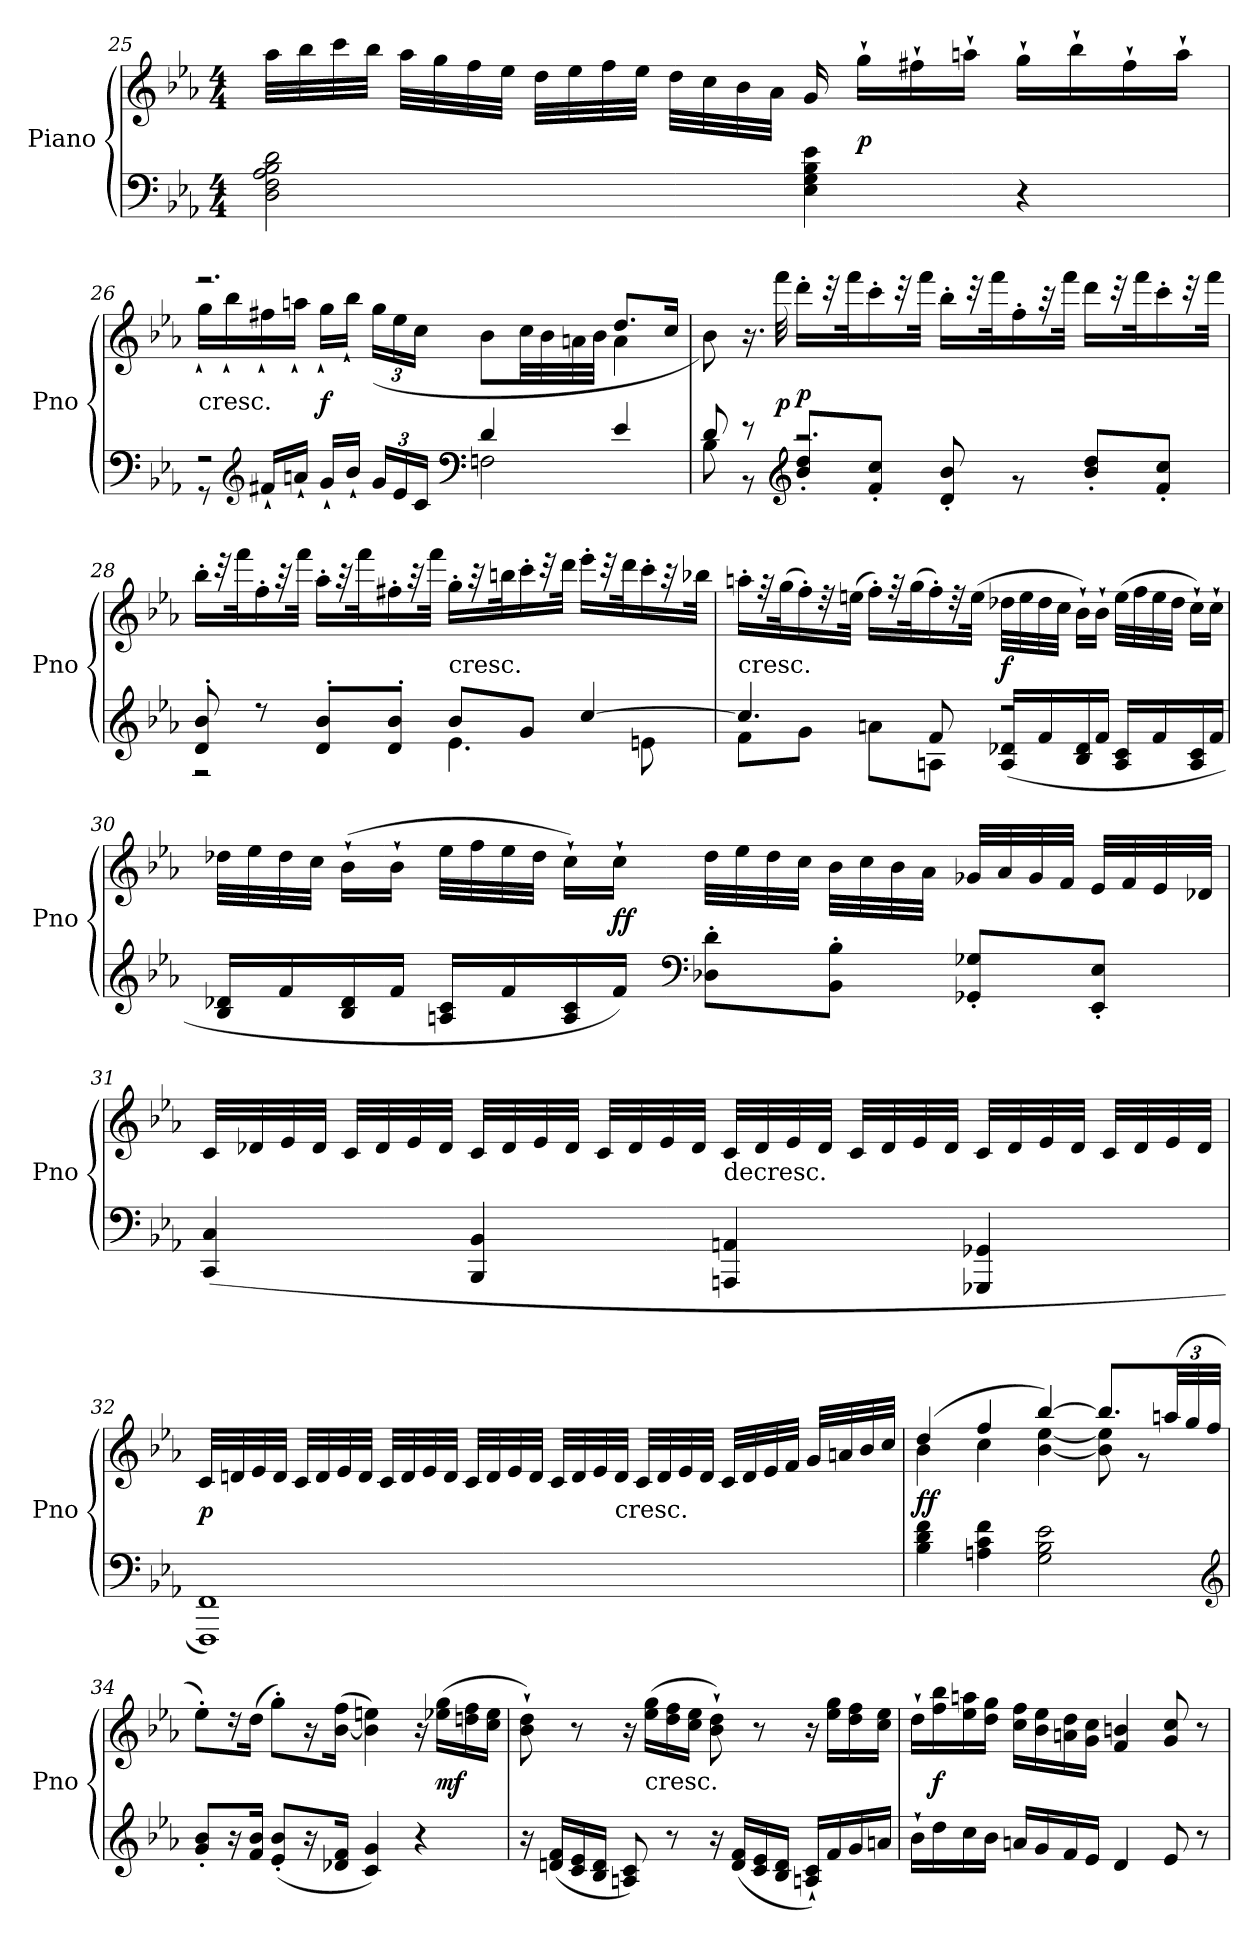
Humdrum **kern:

**kern	**kern	**dynam
*part1	*part1	*part1
*staff2	*staff1	*staff1/2
*I"Piano	*	*
*I'Pno	*	*
*clefF4	*clefG2	*
*k[b-e-a-]	*k[b-e-a-]	*
*E-:	*E-:	*
*M4/4	*M4/4	*
=25	=25	=25
2D\ 2F\ 2A-\ 2B-\ 2d\	32aa-\LLL	.
.	32bb-\	.
.	32ccc\	.
.	32bb-\JJJ	.
.	32aa-\LLL	.
.	32gg\	.
.	32ff\	.
.	32ee-\JJJ	.
.	32dd\LLL	.
.	32ee-\	.
.	32ff\	.
.	32ee-\JJJ	.
.	32dd\LLL	.
.	32cc\	.
.	32b-\	.
.	32a-\JJJ	.
4E-\ 4G\ 4B-\ 4e-\	16g/	.
.	16gg`\LL	p
.	16ff#X`\	.
.	16aan`\JJ	.
4r	16gg`\LL	.
.	16bb-`\	.
.	16ff#`\	.
.	16aa`\JJ	.
=26	=26	=26
*^	*^	*
!	!	!LO:TX:c:t=cresc.	!	!
2r	8r	2.r	16gg`\LL	.
.	.	.	16bb-`\	.
*clefG2	*	*	*	*
.	16f#X`/LL	.	16ff#X`\	.
.	16an`/JJ	.	16aan`\JJ	.
.	16g`/LL	.	16gg`\LL	f
.	16b-`/JJ	.	16bb-`\JJ	.
.	24g/LL	.	(24gg\LL	.
.	24e-/	.	24ee-\	.
.	24c/JJ	.	24cc\JJ	.
*clefF4	*	*	*	*
2Fn\	4d/	.	8b-\L	.
.	.	.	32cc\LL	.
.	.	.	32b-\	.
.	.	.	32an\	.
.	.	.	32b-\JJJ	.
.	4e-/	8.dd/L	4a\	.
.	.	16cc/Jk	.	.
*	*	*v	*v	*
=27	=27	=27	=27
8d/	8B-\	8b-\)	.
8r	8r	16.r	.
.	.	32fff\	p
*clefG2	*	*	*
2.r	8b-'/ 8dd'/L	16ddd'\LL	p
.	.	32r	.
.	.	32fff\K	.
.	8f'/ 8cc'/J	16ccc'\	.
.	.	32r	.
.	.	32fff\JJk	.
.	8d'/ 8b-'/	16bb-'\LL	.
.	.	32r	.
.	.	32fff\K	.
.	8r	16ff'\	.
.	.	32r	.
.	.	32fff\JJk	.
.	8b-'/ 8dd'/L	16ddd\LL	.
.	.	32r	.
.	.	32fff\K	.
.	8f'/ 8cc'/J	16ccc'\	.
.	.	32r	.
.	.	32fff\JJk	.
=28	=28	=28	=28
8d'/ 8b-'/	2r	16bb-'\LL	.
.	.	32r	.
.	.	32fff\K	.
8r	.	16ff'\	.
.	.	32r	.
.	.	32fff\JJk	.
8d'/ 8b-'/L	.	16aa-'\LL	.
.	.	32r	.
.	.	32fff\K	.
8d'/ 8b-'/J	.	16ff#X'\	.
.	.	32r	.
.	.	32fff\JJk	.
!	!	!LO:TX:c:t=cresc.	!
8b-/L	4.e-\	16gg'\LL	.
.	.	32r	.
.	.	32bbn\K	.
8g/J	.	16ccc'\	.
.	.	32r	.
.	.	32ddd\JJk	.
[4cc/	.	16eee-'\LL	.
.	.	32r	.
.	.	32ddd\K	.
.	8en\	16ccc'\	.
.	.	32r	.
.	.	32bb-X\JJk	.
=29	=29	=29	=29
!	!	!LO:TX:c:t=cresc.	!
8f\L	4.cc/]	16aan'\LL	.
.	.	32r	.
.	.	(32gg\K	.
8g\J	.	16ff'\)	.
.	.	32r	.
.	.	(32een\JJk	.
8an\L	.	16ff'\LL)	.
.	.	32r	.
.	.	(32gg\K	.
8An\J	8f/	16ff'\)	.
.	.	32r	.
.	.	(32ee\JJk	.
2r	(16A/ 16d-X/LL	32dd-X\LLL	f
.	.	32ee\	.
.	16f/	32dd-\	.
.	.	32cc\JJJ	.
.	16B-/ 16d-/	16b-`\LL)	.
.	16f/JJ	16b-`\JJ	.
.	16A/ 16c/LL	(32ee\LLL	.
.	.	32ff\	.
.	16f/	32ee\	.
.	.	32dd-\JJJ	.
.	16A/ 16c/	16cc`\LL)	.
.	16f/JJ	16cc`\JJ	.
*v	*v	*	*
=30	=30	=30
16B-/ 16d-X/LL	32dd-X\LLL	.
.	32ee-\	.
16f/	32dd-\	.
.	32cc\JJJ	.
16B-/ 16d-/	(16b-`\LL	.
16f/JJ	16b-`\JJ	.
16An/ 16c/LL	32ee-\LLL	.
.	32ff\	.
16f/	32ee-\	.
.	32dd-\JJJ	.
16A/ 16c/	16cc`\LL)	.
16f/JJ)	16cc`\JJ	ff
*clefF4	*	*
8D-X'\ 8d-'\L	32dd-\LLL	.
.	32ee-\	.
.	32dd-\	.
.	32cc\JJJ	.
8BB-'\ 8B-'\J	32b-\LLL	.
.	32cc\	.
.	32b-\	.
.	32a-\JJJ	.
8GG-X'/ 8G-X'/L	32g-X/LLL	.
.	32a-/	.
.	32g-/	.
.	32f/JJJ	.
8EE-'/ 8E-'/J	32e-/LLL	.
.	32f/	.
.	32e-/	.
.	32d-X/JJJ	.
=31	=31	=31
(4CC/ 4C/	32c/LLL	.
.	32d-X/	.
.	32e-/	.
.	32d-/JJJ	.
.	32c/LLL	.
.	32d-/	.
.	32e-/	.
.	32d-/JJJ	.
4BBB-/ 4BB-/	32c/LLL	.
.	32d-/	.
.	32e-/	.
.	32d-/JJJ	.
.	32c/LLL	.
.	32d-/	.
.	32e-/	.
.	32d-/JJJ	.
!	!LO:TX:c:t=decresc.	!
4AAAn/ 4AAn/	32c/LLL	.
.	32d-/	.
.	32e-/	.
.	32d-/JJJ	.
.	32c/LLL	.
.	32d-/	.
.	32e-/	.
.	32d-/JJJ	.
4GGG-X/ 4GG-X/	32c/LLL	.
.	32d-/	.
.	32e-/	.
.	32d-/JJJ	.
.	32c/LLL	.
.	32d-/	.
.	32e-/	.
.	32d-/JJJ	.
=32	=32	=32
1FFF 1FF)	32c/LLL	p
.	32dn/	.
.	32e-/	.
.	32d/JJJ	.
.	32c/LLL	.
.	32d/	.
.	32e-/	.
.	32d/JJJ	.
.	32c/LLL	.
.	32d/	.
.	32e-/	.
.	32d/JJJ	.
.	32c/LLL	.
.	32d/	.
.	32e-/	.
.	32d/JJJ	.
.	32c/LLL	.
.	32d/	.
.	32e-/	.
!	!LO:TX:c:t=cresc.	!
.	32d/JJJ	.
.	32c/LLL	.
.	32d/	.
.	32e-/	.
.	32d/JJJ	.
.	32c/LLL	.
.	32d/	.
.	32e-/	.
.	32f/JJJ	.
.	32g/LLL	.
.	32an/	.
.	32b-/	.
.	32cc/JJJ	.
=33	=33	=33
*	*^	*
4B-\ 4d\ 4f\	(4dd/	4b-\	ff
4An\ 4c\ 4f\	4ff/	4cc\	.
2G\ 2B-\ 2e-\	[4bb-/)	[4b-\ [4ee-\	.
.	8.bb-/L]	8b-]\ 8ee-]\	.
.	.	8r	.
.	(48aan/LL	.	.
.	48gg/	.	.
.	48ff/JJJ	.	.
*	*v	*v	*
*clefG2	*	*
=34	=34	=34
8g'/ 8b-'/L	8ee-'\L)	.
16r	16r	.
16f/ 16b-/Jk	(16dd\Jk	.
(8e-'/ 8b-'/L	8gg'\L)	.
16r	16r	.
16d-X/ 16f/Jk	([16b-\ 16ff\Jk	.
4c/ 4g/)	4b-]\ 4een\)	.
4r	16r	.
.	(16ee-X\ 16gg\LL	mf
.	16ddn\ 16ff\	.
.	16cc\ 16ee-\JJ	.
=35	=35	=35
16r	8b-`\ 8dd`\)	.
(16dn/ 16f/LL	.	.
16c/ 16e-/	8r	.
16B-/ 16d/JJ	.	.
8An/ 8c/)	16r	.
!	!LO:TX:c:t=cresc.	!
.	(16ee-\ 16gg\LL	.
8r	16dd\ 16ff\	.
.	16cc\ 16ee-\JJ	.
16r	8b-`\ 8dd`\)	.
(16d/ 16f/LL	.	.
16c/ 16e-/	8r	.
16B-/ 16d/JJ	.	.
16An`/ 16c`/LL)	16r	.
16f/	16ee-\ 16gg\LL	.
16g/	16dd\ 16ff\	.
16an/JJ	16cc\ 16ee-\JJ	.
=36	=36	=36
16b-`\LL	16dd`\LL	.
16dd\	16ff\ 16bb-\	f
16cc\	16ee-\ 16aan\	.
16b-\JJ	16dd\ 16gg\JJ	.
16an/LL	16cc\ 16ff\LL	.
16g/	16b-\ 16ee-\	.
16f/	16an\ 16dd\	.
16e-/JJ	16g\ 16cc\JJ	.
4d/	4f/ 4bn/	.
8e-/	8g/ 8cc/	.
8r	8r	.
=	=	=
*-	*-	*-
